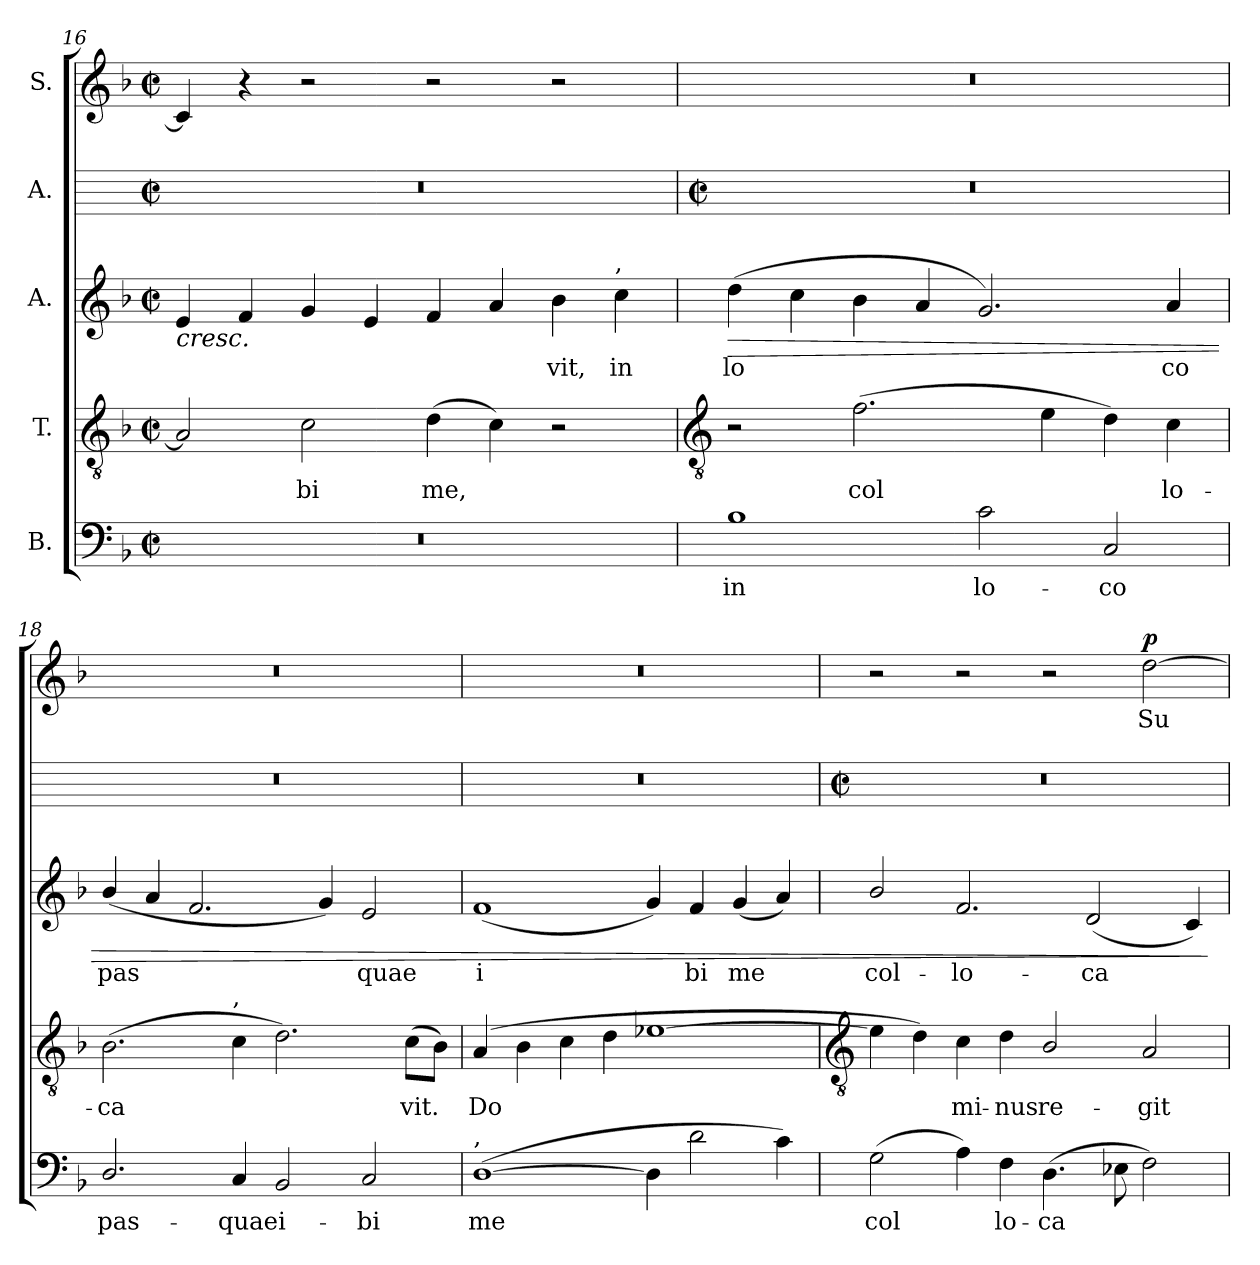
**kern	**text	**kern	**text	**kern	**text	**dynam	**kern	**kern	**text	**dynam
*part5	*part5	*part4	*part4	*part3	*part3	*part3	*part2	*part1	*part1	*part1
*staff5	*staff5	*staff4	*staff4	*staff3	*staff3	*staff3	*staff2	*staff1	*staff1	*staff1
*I"B.	*	*I"T.	*	*I"A.	*	*	*I"A.	*I"S.	*	*
*clefF4	*	*clefGv2	*	*clefG2	*	*	*	*clefG2	*	*
*k[b-]	*	*k[b-]	*	*k[b-]	*	*	*	*k[b-]	*	*
*F:	*	*F:	*	*F:	*	*	*	*F:	*	*
*M4/2	*	*M4/2	*	*M4/2	*	*	*M4/2	*M4/2	*	*
*met(c|)	*	*met(c|)	*	*met(c|)	*	*	*met(c|)	*met(c|)	*	*
=16	=16	=16	=16	=16	=16	=16	=16	=16	=16	=16
!	!	!	!	!	!	!LO:HP:b	!	!	!	!
0r	.	2A]	.	4e	.	<	0r	4c]	.	.
.	.	.	.	4f	.	.	.	4r	.	.
!	!	!	!LO:LY:b	!	!	!	!	!	!	!
.	.	2c	bi	4g	.	.	.	2r	.	.
.	.	.	.	4e	.	.	.	.	.	.
!	!	!	!LO:LY:b	!	!	!	!	!	!	!
.	.	(>4d	me,	4f	.	.	.	2r	.	.
.	.	4c)	.	4a	.	.	.	.	.	.
!	!	!	!	!	!LO:LY:b	!	!	!	!	!
.	.	2r	.	4b-	vit,	.	.	2r	.	.
!	!	!	!	!LO:TX:a:t=,	!	!	!	!	!	!
!	!	!	!	!	!LO:LY:b	!	!	!	!	!
.	.	.	.	4cc	in	.	.	.	.	.
!!LO:LB:g=z
=17	=17	=17	=17	=17	=17	=17	=17	=17	=17	=17
*	*	*clefGv2	*	*	*	*	*	*	*	*
*	*	*	*	*	*	*	*M4/2	*	*	*
*	*	*	*	*	*	*	*met(c|)	*	*	*
!	!LO:LY:b	!	!	!	!LO:LY:b	!LO:HP:b	!	!	!	!
1B-	in	2r	.	(>4dd	lo	>	0r	0r	.	.
.	.	.	.	4cc	.	.	.	.	.	.
!	!	!	!LO:LY:b	!	!	!	!	!	!	!
.	.	(>2.f	col	4b-	.	.	.	.	.	.
.	.	.	.	4a	.	.	.	.	.	.
!	!LO:LY:b	!	!	!	!	!	!	!	!	!
2c	lo-	.	.	2.g)	.	.	.	.	.	.
.	.	4e	.	.	.	.	.	.	.	.
!	!LO:LY:b	!	!	!	!	!	!	!	!	!
2C	-co	4d)	.	.	.	.	.	.	.	.
!	!	!	!LO:LY:b	!	!LO:LY:b	!	!	!	!	!
.	.	4c	lo-	4a	co	.	.	.	.	.
=18	=18	=18	=18	=18	=18	=18	=18	=18	=18	=18
!	!LO:LY:b	!	!LO:LY:b	!	!LO:LY:b	!	!	!	!	!
2.D/	pas-	(>2.B-	-ca	(<4b-/	pas	.	0r	0r	.	.
.	.	.	.	4a/	.	.	.	.	.	.
.	.	.	.	2.f/	.	.	.	.	.	.
!	!	!LO:TX:a:t=,	!	!	!	!	!	!	!	!
!	!LO:LY:b	!	!	!	!	!	!	!	!	!
4C	-quae	4c	.	.	.	.	.	.	.	.
!	!LO:LY:b	!	!	!	!	!	!	!	!	!
2BB-	i-	2.d)	.	.	.	.	.	.	.	.
.	.	.	.	4g/)	.	.	.	.	.	.
!	!LO:LY:b	!	!	!	!LO:LY:b	!	!	!	!	!
2C	-bi	.	.	2e/	quae	.	.	.	.	.
!	!	!	!LO:LY:b	!	!	!	!	!	!	!
.	.	(>8cL	vit.	.	.	.	.	.	.	.
.	.	8B-J)	.	.	.	.	.	.	.	.
=19	=19	=19	=19	=19	=19	=19	=19	=19	=19	=19
!LO:TX:a:t=,	!	!	!	!	!	!	!	!	!	!
!	!LO:LY:b	!	!LO:LY:b	!	!LO:LY:b	!	!	!	!	!
(>[1D	me	(>4A	Do	(<1f/	i	.	0r	0r	.	.
.	.	4B-	.	.	.	.	.	.	.	.
.	.	4c	.	.	.	.	.	.	.	.
.	.	4d	.	.	.	.	.	.	.	.
4D]	.	[1e-X	.	4g/)	.	.	.	.	.	.
!	!	!	!	!	!LO:LY:b	!	!	!	!	!
2d	.	.	.	4f/	bi	.	.	.	.	.
!	!	!	!	!	!LO:LY:b	!	!	!	!	!
.	.	.	.	(<4g/	me	.	.	.	.	.
4c)	.	.	.	4a/)	.	.	.	.	.	.
.	.	.	.	.	.	[	.	.	.	.
!!LO:LB:g=z
=20	=20	=20	=20	=20	=20	=20	=20	=20	=20	=20
*	*	*clefGv2	*	*	*	*	*	*	*	*
*	*	*	*	*	*	*	*M4/2	*	*	*
*	*	*	*	*	*	*	*met(c|)	*	*	*
!	!LO:LY:b	!	!	!	!LO:LY:b	!	!	!	!	!
(>2G	col	4e-]	.	2b-/	col-	.	0r	2r	.	.
.	.	4d)	.	.	.	.	.	.	.	.
!	!	!	!LO:LY:b	!	!LO:LY:b	!	!	!	!	!
4A)	.	4c	mi-	2.f/	-lo-	.	.	2r	.	.
!	!LO:LY:b	!	!LO:LY:b	!	!	!	!	!	!	!
4F	lo-	4d	-nus	.	.	.	.	.	.	.
!	!LO:LY:b	!	!LO:LY:b	!	!	!	!	!	!	!
(>4.D	-ca	2B-/	re-	.	.	.	.	2r	.	.
!	!	!	!	!	!LO:LY:b	!	!	!	!	!
.	.	.	.	(<2d	-ca	.	.	.	.	.
8E-X	.	.	.	.	.	.	.	.	.	.
!	!	!	!LO:LY:b	!	!	!	!	!	!LO:LY:b	!LO:DY:a
2F)	.	2A	-git	.	.	.	.	[2dd	Su	p
.	.	.	.	4c)	.	.	.	.	.	.
.	.	.	.	.	.	]	.	.	.	.
=	=	=	=	=	=	=	=	=	=	=
*-	*-	*-	*-	*-	*-	*-	*-	*-	*-	*-
